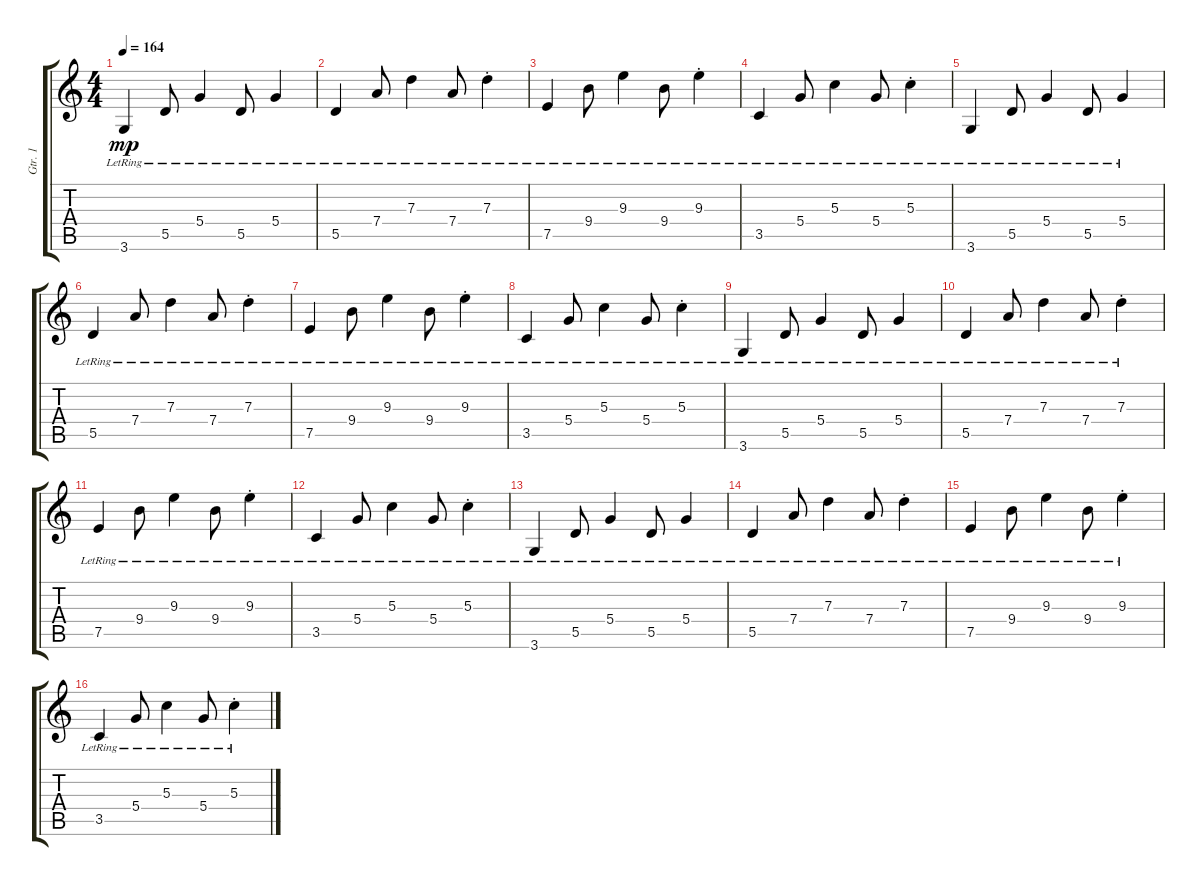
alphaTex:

\track ("Gtr. 1" "Gtr. 1") {instrument electricguitarclean}
\staff {score tabs}
\tuning (E4 B3 G3 D3 A2 E2) {hide}
\ts (4 4)
\tempo 164
\clef g2
\ks c
3.6{lr}.4{dy mp} 5.5{lr}.8 5.4{lr}.4 5.5{lr}.8 5.4{lr}.4 |
5.5{lr}.4 7.4{lr}.8 7.3{lr}.4 7.4{lr}.8 7.3{st lr}.4 |
7.5{lr}.4 9.4{lr}.8 9.3{lr}.4 9.4{lr}.8 9.3{st lr}.4 |
3.5{lr}.4 5.4{lr}.8 5.3{lr}.4 5.4{lr}.8 5.3{st lr}.4 |
3.6{lr}.4 5.5{lr}.8 5.4{lr}.4 5.5{lr}.8 5.4{lr}.4 |
5.5{lr}.4 7.4{lr}.8 7.3{lr}.4 7.4{lr}.8 7.3{st lr}.4 |
7.5{lr}.4 9.4{lr}.8 9.3{lr}.4 9.4{lr}.8 9.3{st lr}.4 |
3.5{lr}.4 5.4{lr}.8 5.3{lr}.4 5.4{lr}.8 5.3{st lr}.4 |
3.6{lr}.4 5.5{lr}.8 5.4{lr}.4 5.5{lr}.8 5.4{lr}.4 |
5.5{lr}.4 7.4{lr}.8 7.3{lr}.4 7.4{lr}.8 7.3{st lr}.4 |
7.5{lr}.4 9.4{lr}.8 9.3{lr}.4 9.4{lr}.8 9.3{st lr}.4 |
3.5{lr}.4 5.4{lr}.8 5.3{lr}.4 5.4{lr}.8 5.3{st lr}.4 |
3.6{lr}.4 5.5{lr}.8 5.4{lr}.4 5.5{lr}.8 5.4{lr}.4 |
5.5{lr}.4 7.4{lr}.8 7.3{lr}.4 7.4{lr}.8 7.3{st lr}.4 |
7.5{lr}.4 9.4{lr}.8 9.3{lr}.4 9.4{lr}.8 9.3{st lr}.4 |
3.5{lr}.4 5.4{lr}.8 5.3{lr}.4 5.4{lr}.8 5.3{st lr}.4
